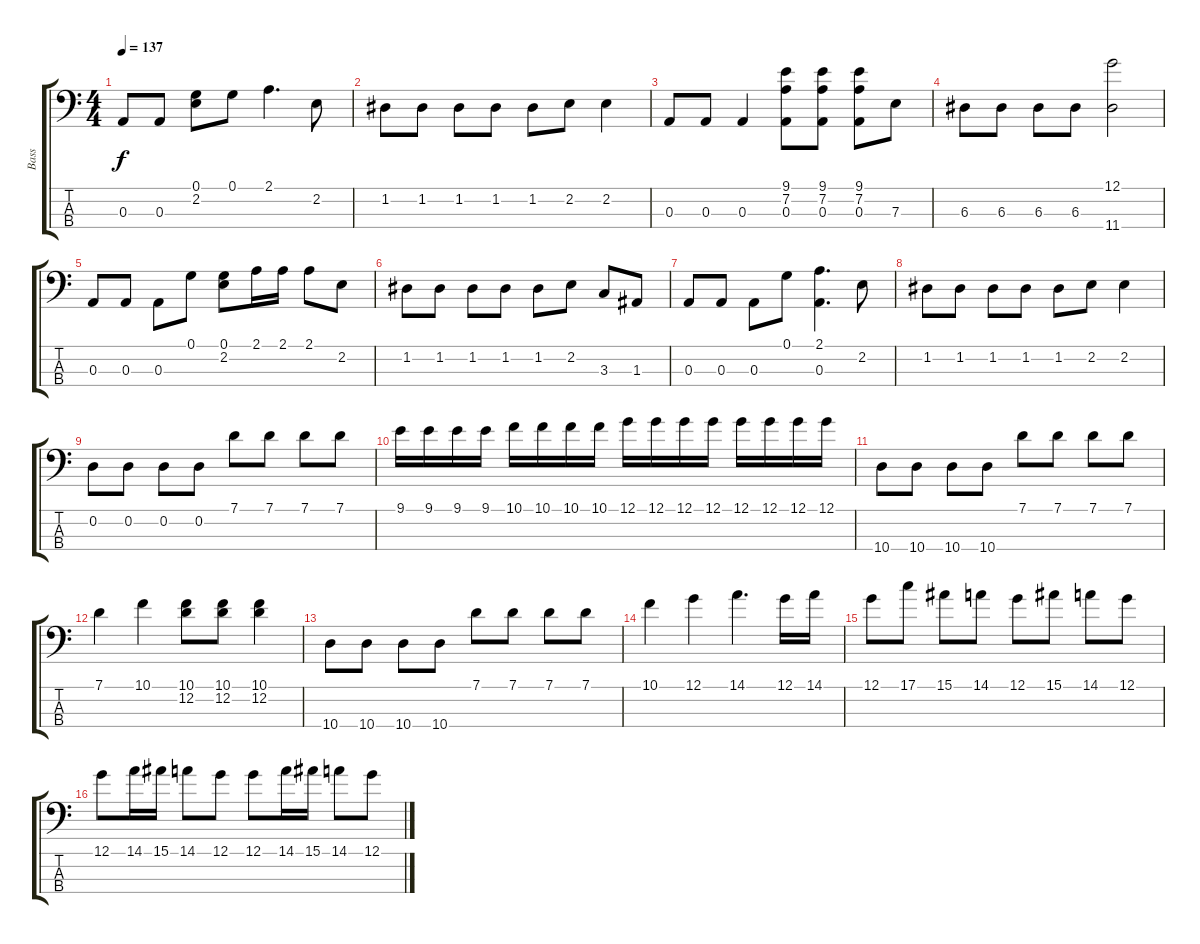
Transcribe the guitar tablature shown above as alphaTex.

\track ("Bass" "Bass") {instrument electricbasspick}
\staff {score tabs}
\tuning (G2 D2 A1 E1) {hide}
\ts (4 4)
\tempo 137
\clef f4
\ks c
0.3.8{dy f} 0.3.8 (0.1 2.2).8 0.1.8 2.1.4{d} 2.2.8 |
1.2.8 1.2.8 1.2.8 1.2.8 1.2.8 2.2.8 2.2.4 |
0.3.8 0.3.8 0.3.4 (9.1 7.2 0.3).8 (9.1 7.2 0.3).8 (9.1 7.2 0.3).8 7.3.8 |
6.3.8 6.3.8 6.3.8 6.3.8 (12.1 11.4).2 |
0.3.8 0.3.8 0.3.8 0.1.8 (0.1 2.2).8 2.1.16 2.1.16 2.1.8 2.2.8 |
1.2.8 1.2.8 1.2.8 1.2.8 1.2.8 2.2.8 3.3.8 1.3.8 |
0.3.8 0.3.8 0.3.8 0.1.8 (2.1 0.3).4{d} 2.2.8 |
1.2.8 1.2.8 1.2.8 1.2.8 1.2.8 2.2.8 2.2.4 |
0.2.8 0.2.8 0.2.8 0.2.8 7.1.8 7.1.8 7.1.8 7.1.8 |
9.1.16 9.1.16 9.1.16 9.1.16 10.1.16 10.1.16 10.1.16 10.1.16 12.1.16 12.1.16 12.1.16 12.1.16 12.1.16 12.1.16 12.1.16 12.1.16 |
10.4.8 10.4.8 10.4.8 10.4.8 7.1.8 7.1.8 7.1.8 7.1.8 |
7.1.4 10.1.4 (10.1 12.2).8 (10.1 12.2).8 (10.1 12.2).4 |
10.4.8 10.4.8 10.4.8 10.4.8 7.1.8 7.1.8 7.1.8 7.1.8 |
10.1.4 12.1.4 14.1.4{d} 12.1.16 14.1.16 |
12.1.8 17.1.8 15.1.8 14.1.8 12.1.8 15.1.8 14.1.8 12.1.8 |
12.1.8 14.1.16 15.1.16 14.1.8 12.1.8 12.1.8 14.1.16 15.1.16 14.1.8 12.1.8
